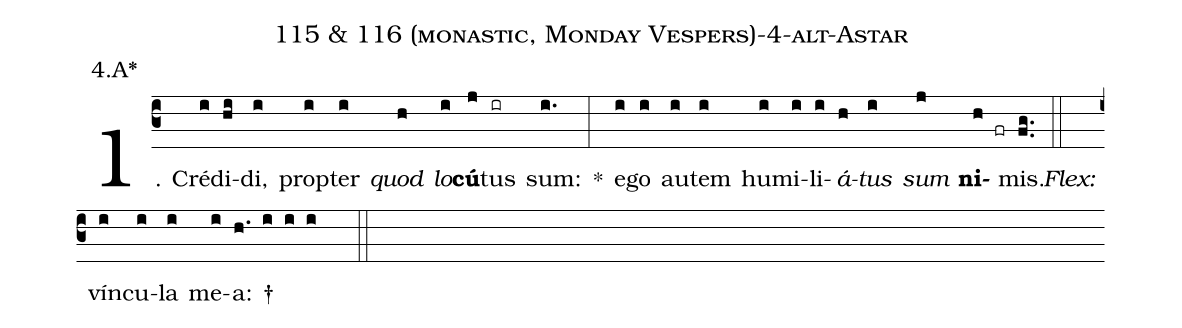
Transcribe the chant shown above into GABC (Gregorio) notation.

name: 115 & 116 (monastic, Monday Vespers)-4-alt-Astar;
annotation: 4.A*;
%%
(c3)1. Cré(i)di(hi)di,(i) prop(i)ter(i) <i>quod</i>(h) <i>lo</i>(i)<b>cú</b>(j)tus(ir) sum:(i.) *(:) e(i)go(i) au(i)tem(i) hu(i)mi(i)li(i)<i>á</i>(h)<i>tus</i>(i) <i>sum</i>(j) <b>ni</b>(h fr)mis.(fg..) (::)
<i>Flex:</i>()  vín(i)cu(i)la(i) me(i)a: †(h. i i i  ::)
